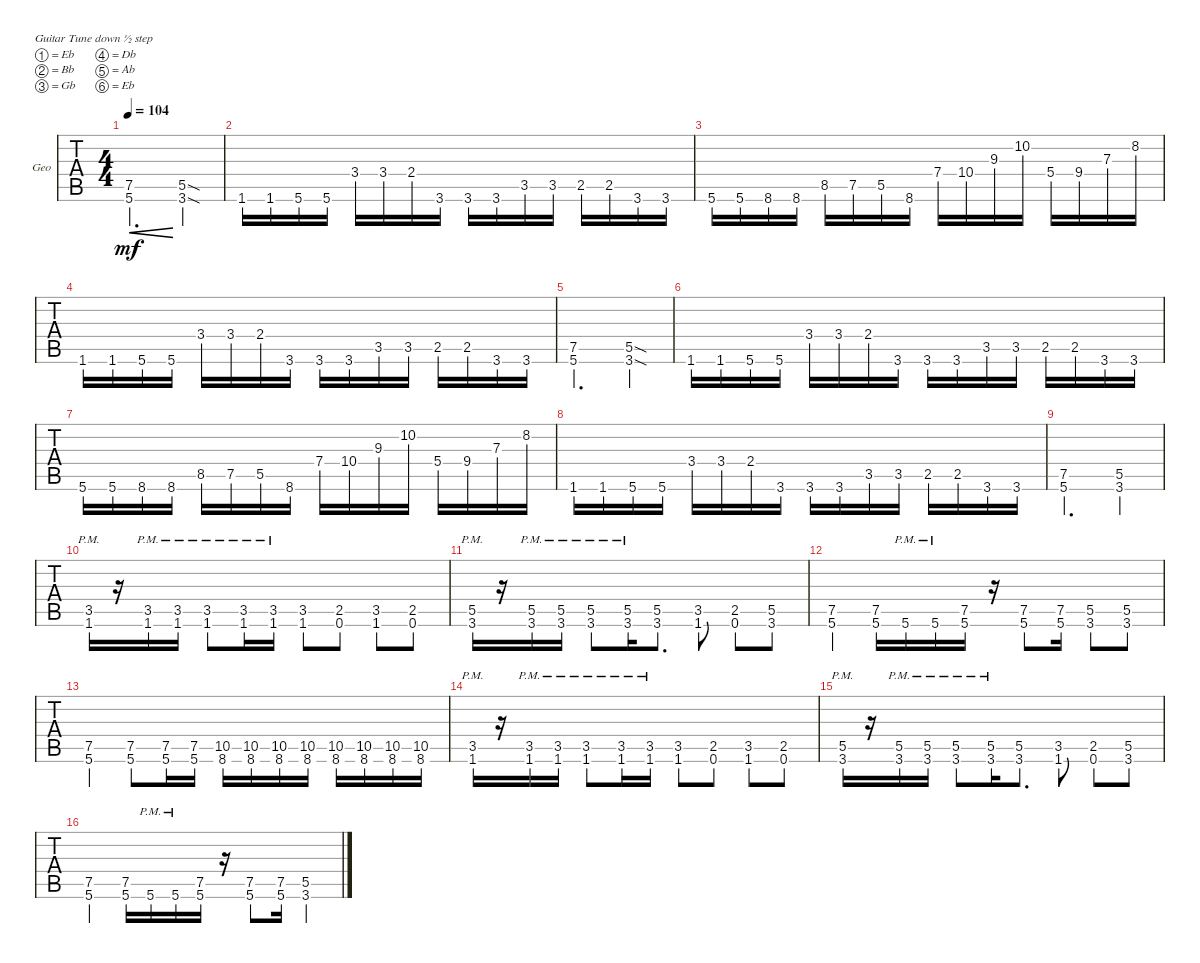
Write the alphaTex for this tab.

\defaultSystemsLayout 4
\bracketExtendMode groupsimilarinstruments
\firstSystemTrackNameOrientation horizontal
\otherSystemsTrackNameOrientation horizontal
\track ("Geoff" "Geo") {instrument acousticguitarsteel}
\staff {tabs}
\tuning (Eb4 Bb3 Gb3 Db3 Ab2 Eb2)
\ts (4 4)
\tempo 104
\clef g2
\ks c
(5.6 7.5).2{d cre dy mf instrument acousticguitarsteel} (3.6{sod} 5.5{sod}).4 |
1.6.16 1.6.16 5.6.16 5.6.16 3.4.16 3.4.16 2.4.16 3.6.16 3.6.16 3.6.16 3.5.16 3.5.16 2.5.16 2.5.16 3.6.16 3.6.16 |
5.6.16 5.6.16 8.6.16 8.6.16 8.5.16 7.5.16 5.5.16 8.6.16 7.4.16 10.4.16 9.3.16 10.2.16 5.4.16 9.4.16 7.3.16 8.2.16 |
1.6.16 1.6.16 5.6.16 5.6.16 3.4.16 3.4.16 2.4.16 3.6.16 3.6.16 3.6.16 3.5.16 3.5.16 2.5.16 2.5.16 3.6.16 3.6.16 |
(5.6 7.5).2{d} (3.6{sod} 5.5{sod}).4 |
1.6.16 1.6.16 5.6.16 5.6.16 3.4.16 3.4.16 2.4.16 3.6.16 3.6.16 3.6.16 3.5.16 3.5.16 2.5.16 2.5.16 3.6.16 3.6.16 |
5.6.16 5.6.16 8.6.16 8.6.16 8.5.16 7.5.16 5.5.16 8.6.16 7.4.16 10.4.16 9.3.16 10.2.16 5.4.16 9.4.16 7.3.16 8.2.16 |
1.6.16 1.6.16 5.6.16 5.6.16 3.4.16 3.4.16 2.4.16 3.6.16 3.6.16 3.6.16 3.5.16 3.5.16 2.5.16 2.5.16 3.6.16 3.6.16 |
(5.6 7.5).2{d} (3.6 5.5).4 |
(1.6{pm} 3.5{pm}).16 r.16 (1.6{pm} 3.5{pm}).16 (1.6{pm} 3.5{pm}).16 (1.6{pm} 3.5{pm}).8 (1.6{pm} 3.5{pm}).16 (1.6{pm} 3.5{pm}).16 (1.6 3.5).8 (2.5 0.6).8 (1.6 3.5).8 (0.6 2.5).8 |
(3.6{pm} 5.5{pm}).16 r.16 (3.6{pm} 5.5{pm}).16 (3.6{pm} 5.5{pm}).16 (3.6{pm} 5.5{pm}).8 (3.6{pm} 5.5{pm}).16 (3.6 5.5).8{d} (1.6 3.5).8 (0.6 2.5).8 (3.6 5.5).8 |
(5.6 7.5).4 (5.6 7.5).16 5.6{pm}.16 5.6{pm}.16 (5.6 7.5).16 r.16 (5.6 7.5).8 (7.5 5.6).16 (3.6 5.5).8 (3.6 5.5).8 |
(5.6 7.5).4 (5.6 7.5).8 (5.6 7.5).16 (5.6 7.5).16 (8.6 10.5).16 (8.6 10.5).16 (8.6 10.5).16 (8.6 10.5).16 (8.6 10.5).16 (8.6 10.5).16 (8.6 10.5).16 (8.6 10.5).16 |
(1.6{pm} 3.5{pm}).16 r.16 (1.6{pm} 3.5{pm}).16 (1.6{pm} 3.5{pm}).16 (1.6{pm} 3.5{pm}).8 (1.6{pm} 3.5{pm}).16 (1.6{pm} 3.5{pm}).16 (1.6 3.5).8 (2.5 0.6).8 (1.6 3.5).8 (0.6 2.5).8 |
(3.6{pm} 5.5{pm}).16 r.16 (3.6{pm} 5.5{pm}).16 (3.6{pm} 5.5{pm}).16 (3.6{pm} 5.5{pm}).8 (3.6{pm} 5.5{pm}).16 (3.6 5.5).8{d} (1.6 3.5).8 (0.6 2.5).8 (3.6 5.5).8 |
(5.6 7.5).4 (5.6 7.5).16 5.6{pm}.16 5.6{pm}.16 (5.6 7.5).16 r.16 (5.6 7.5).8 (7.5 5.6).16 (3.6 5.5).4
